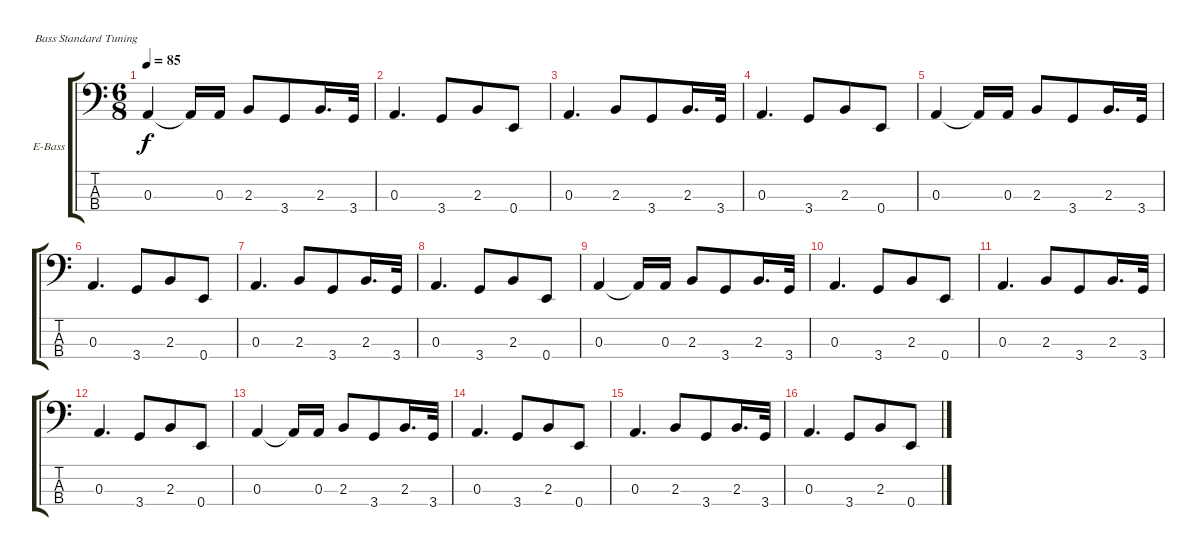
\bracketExtendMode groupsimilarinstruments
\firstSystemTrackNameOrientation horizontal
\otherSystemsTrackNameOrientation horizontal
\track ("Bass guitar" "E-Bass") {instrument electricbassfinger}
\staff {score tabs}
\tuning (G2 D2 A1 E1)
\ts (6 8)
\tempo 85
\clef f4
\ks c
0.3.4{dy f} 0.3{t}.16 0.3.16 2.3.8 3.4.8 2.3.16{d} 3.4.32 |
0.3.4{d} 3.4.8 2.3.8 0.4.8 |
0.3.4{d} 2.3.8 3.4.8 2.3.16{d} 3.4.32 |
0.3.4{d} 3.4.8 2.3.8 0.4.8 |
0.3.4 0.3{t}.16 0.3.16 2.3.8 3.4.8 2.3.16{d} 3.4.32 |
0.3.4{d} 3.4.8 2.3.8 0.4.8 |
0.3.4{d} 2.3.8 3.4.8 2.3.16{d} 3.4.32 |
0.3.4{d} 3.4.8 2.3.8 0.4.8 |
0.3.4 0.3{t}.16 0.3.16 2.3.8 3.4.8 2.3.16{d} 3.4.32 |
0.3.4{d} 3.4.8 2.3.8 0.4.8 |
0.3.4{d} 2.3.8 3.4.8 2.3.16{d} 3.4.32 |
0.3.4{d} 3.4.8 2.3.8 0.4.8 |
0.3.4 0.3{t}.16 0.3.16 2.3.8 3.4.8 2.3.16{d} 3.4.32 |
0.3.4{d} 3.4.8 2.3.8 0.4.8 |
0.3.4{d} 2.3.8 3.4.8 2.3.16{d} 3.4.32 |
0.3.4{d} 3.4.8 2.3.8 0.4.8
